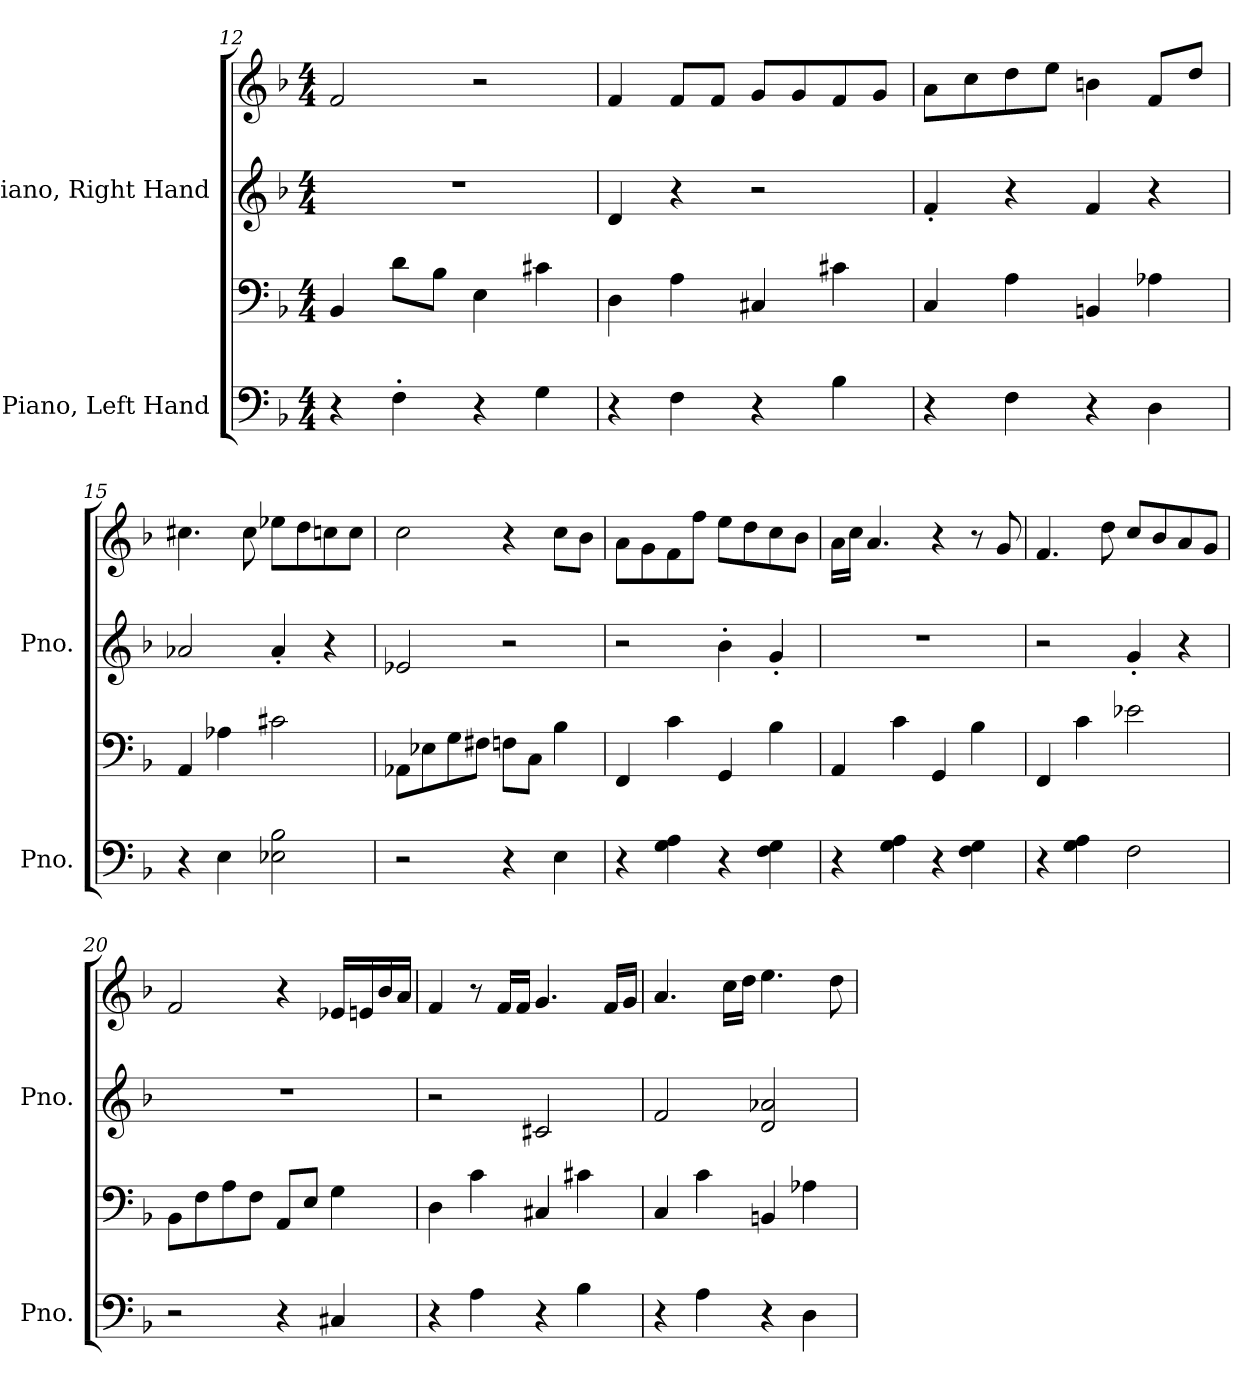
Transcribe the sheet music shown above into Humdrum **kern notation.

**kern	**kern	**kern	**kern
*part2	*part2	*part1	*part1
*staff4	*staff3	*staff2	*staff1
*I"Piano, Left Hand	*	*I"Piano, Right Hand	*
*I'Pno.	*	*I'Pno.	*
*clefF4	*clefF4	*clefG2	*clefG2
*k[b-]	*k[b-]	*k[b-]	*k[b-]
*M4/4	*M4/4	*M4/4	*M4/4
=12	=12	=12	=12
4r	4BB-/	1r	2f/
4F'\	8d\L	.	.
.	8B-\J	.	.
4r	4E\	.	2r
4G\	4c#X\	.	.
=13	=13	=13	=13
4r	4D\	4d/	4f/
4F\	4A\	4r	8f/L
.	.	.	8f/J
4r	4C#X/	2r	8g/L
.	.	.	8g/
4B-\	4c#X\	.	8f/
.	.	.	8g/J
=14	=14	=14	=14
4r	4C/	4f'/	8a\L
.	.	.	8cc\
4F\	4A\	4r	8dd\
.	.	.	8ee\J
4r	4BBn/	4f/	4bn\
4D\	4A-X\	4r	8f/L
.	.	.	8dd/J
!!LO:PB:g=z
=15	=15	=15	=15
4r	4AA/	2a-X/	4.cc#X\
4E\	4A-X\	.	.
.	.	.	8cc#\
2E-X\ 2B-\	2c#X\	4a-'/	8ee-X\L
.	.	.	8dd\
.	.	4r	8ccn\
.	.	.	8cc\J
=16	=16	=16	=16
2r	8AA-X\L	2e-X/	2cc\
.	8E-X\	.	.
.	8G\	.	.
.	8F#X\J	.	.
4r	8Fn\L	2r	4r
.	8C\J	.	.
4E\	4B-\	.	8cc\L
.	.	.	8b-\J
=17	=17	=17	=17
4r	4FF/	2r	8a\L
.	.	.	8g\
4G\ 4A\	4c\	.	8f\
.	.	.	8ff\J
4r	4GG/	4b-'\	8ee\L
.	.	.	8dd\
4F\ 4G\	4B-\	4g'/	8cc\
.	.	.	8b-\J
=18	=18	=18	=18
4r	4AA/	1r	16a\LL
.	.	.	16cc\JJ
.	.	.	4.a/
4G\ 4A\	4c\	.	.
4r	4GG/	.	4r
4F\ 4G\	4B-\	.	8r
.	.	.	8g/
!!LO:LB:g=z
=19	=19	=19	=19
4r	4FF/	2r	4.f/
4G\ 4A\	4c\	.	.
.	.	.	8dd\
2F\	2e-X\	4g'/	8cc/L
.	.	.	8b-/
.	.	4r	8a/
.	.	.	8g/J
=20	=20	=20	=20
2r	8BB-\L	1r	2f/
.	8F\	.	.
.	8A\	.	.
.	8F\J	.	.
4r	8AA/L	.	4r
.	8E/J	.	.
4C#X/	4G\	.	16e-X/LL
.	.	.	16en/
.	.	.	16b-/
.	.	.	16a/JJ
=21	=21	=21	=21
4r	4D\	2r	4f/
4A\	4c\	.	8r
.	.	.	16f/LL
.	.	.	16f/JJ
4r	4C#X/	2c#X/	4.g/
4B-\	4c#X\	.	.
.	.	.	16f/LL
.	.	.	16g/JJ
=22	=22	=22	=22
4r	4C/	2f/	4.a/
4A\	4c\	.	.
.	.	.	16cc\LL
.	.	.	16dd\JJ
4r	4BBn/	2d/ 2a-X/	4.ee\
4D\	4A-X\	.	.
.	.	.	8dd\
=	=	=	=
*-	*-	*-	*-
